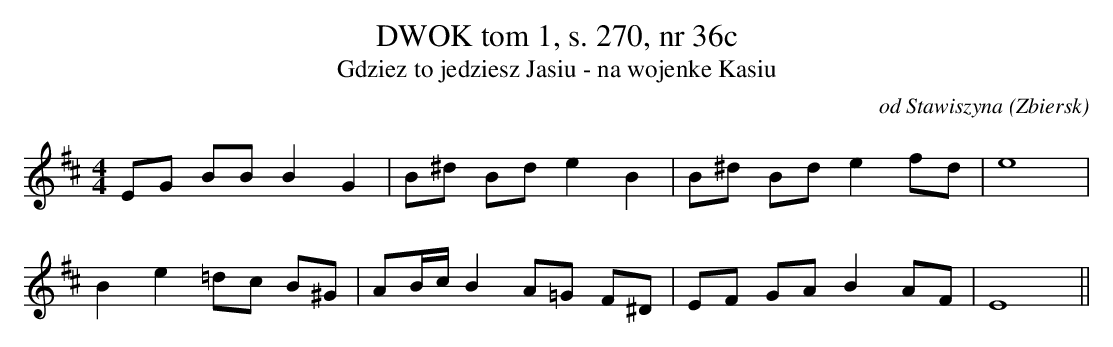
X:1
T: DWOK tom 1, s. 270, nr 36c
T: Gdziez to jedziesz Jasiu - na wojenke Kasiu
O: od Stawiszyna (Zbiersk)
M: 4/4
L: 1/16
K: D
E2G2 B2B2B4G4 | B2^d2 B2d2e4B4 | B2^d2 B2d2e4f2d2 | e16 |
B4e4=d2c2 B2^G2 | A2Bc B4A2=G2 F2^D2 | E2F2 G2A2B4 A2F2 | E16||
